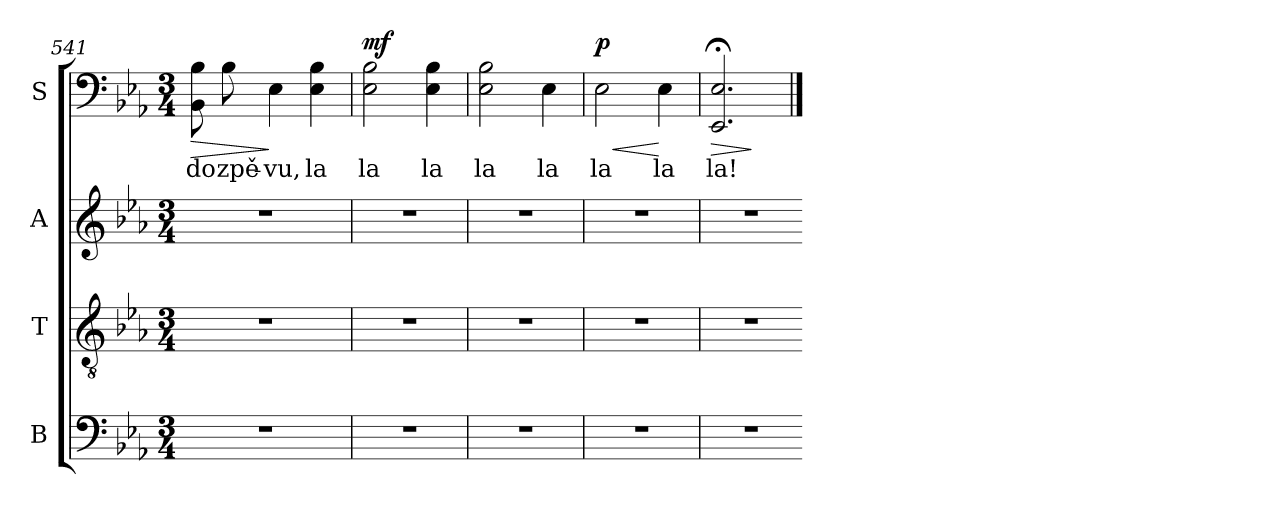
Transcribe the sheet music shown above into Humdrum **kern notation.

**kern	**kern	**kern	**kern	**text	**dynam
*part4	*part3	*part2	*part1	*part1	*part1
*staff4	*staff3	*staff2	*staff1	*staff1	*staff1
*I"B	*I"T	*I"A	*I"S	*	*
!!LO:LB:g=z
*clefF4	*clefGv2	*clefG2	*clefF4	*	*
*k[b-e-a-]	*k[b-e-a-]	*k[b-e-a-]	*k[b-e-a-]	*	*
*E-:	*E-:	*E-:	*E-:	*	*
*M3/4	*M3/4	*M3/4	*M3/4	*	*
=541	=541	=541	=541	=541	=541
!	!	!	!	!LO:LY:b:rj	!LO:HP:b
2.r	2.r	2.r	8B-\ 8BB-\	do	>
!	!	!	!	!LO:LY:b:rj	!
.	.	.	8B-\	zpě-	.
!	!	!	!	!LO:LY:b:rj	!
.	.	.	4E-\	-vu,	]
!	!	!	!	!LO:LY:b:rj	!
.	.	.	4B-\ 4E-\	la	.
=542	=542	=542	=542	=542	=542
!	!	!	!	!LO:LY:b:rj	!LO:DY:a
2.r	2.r	2.r	2B-\ 2E-\	la	mf
!	!	!	!	!LO:LY:b:rj	!
.	.	.	4B-\ 4E-\	la	.
=543	=543	=543	=543	=543	=543
!	!	!	!	!LO:LY:b:rj	!
2.r	2.r	2.r	2B-\ 2E-\	la	.
!	!	!	!	!LO:LY:b:rj	!
.	.	.	4E-\	la	.
=544	=544	=544	=544	=544	=544
!	!	!	!	!LO:LY:b:rj	!LO:HP:b
!	!	!	!	!	!LO:DY:n=1:a
2.r	2.r	2.r	2E-\	la	< p
!	!	!	!	!LO:LY:b:rj	!
.	.	.	4E-\	la	[
=545	=545	=545	=545	=545	=545
!	!	!	!	!LO:LY:b:rj	!LO:HP:b
2.r	2.r	2.r	2.E-/;< 2.EE-/;<	la!	>
.	.	.	.	.	]
=	=	=	==	==	==
*-	*-	*-	*-	*-	*-
